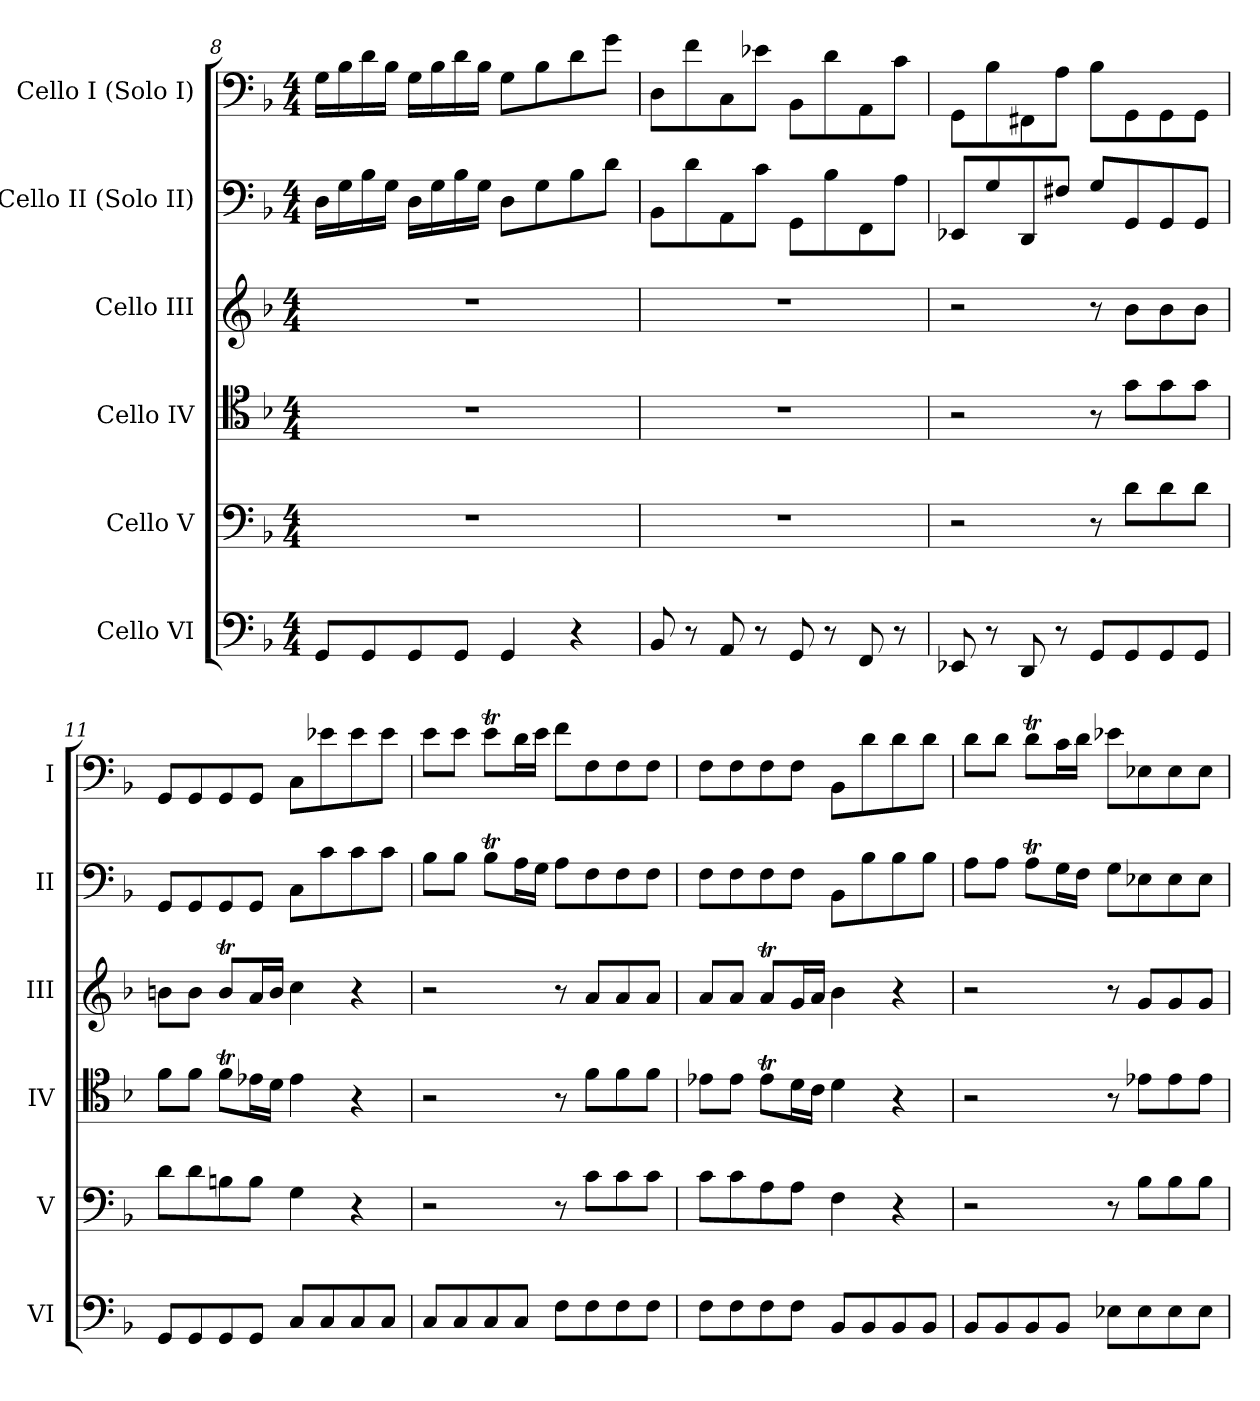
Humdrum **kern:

**kern	**kern	**kern	**kern	**kern	**kern
*part6	*part5	*part4	*part3	*part2	*part1
*staff6	*staff5	*staff4	*staff3	*staff2	*staff1
*I"Cello VI	*I"Cello V	*I"Cello IV	*I"Cello III	*I"Cello II (Solo II)	*I"Cello I (Solo I)
*I'VI	*I'V	*I'IV	*I'III	*I'II	*I'I
*clefF4	*clefF4	*clefC4	*clefG2	*clefF4	*clefF4
*k[b-]	*k[b-]	*k[b-]	*k[b-]	*k[b-]	*k[b-]
*M4/4	*M4/4	*M4/4	*M4/4	*M4/4	*M4/4
=8	=8	=8	=8	=8	=8
8GG/L	1r	1r	1r	16D\LL	16G\LL
.	.	.	.	16G\	16B-\
8GG/	.	.	.	16B-\	16d\
.	.	.	.	16G\JJ	16B-\JJ
8GG/	.	.	.	16D\LL	16G\LL
.	.	.	.	16G\	16B-\
8GG/J	.	.	.	16B-\	16d\
.	.	.	.	16G\JJ	16B-\JJ
4GG/	.	.	.	8D\L	8G\L
.	.	.	.	8G\	8B-\
4r	.	.	.	8B-\	8d\
.	.	.	.	8d\J	8g\J
=9	=9	=9	=9	=9	=9
8BB-/	1r	1r	1r	8BB-\L	8D\L
8r	.	.	.	8d\	8f\
8AA/	.	.	.	8AA\	8C\
8r	.	.	.	8c\J	8e-X\J
8GG/	.	.	.	8GG\L	8BB-\L
8r	.	.	.	8B-\	8d\
8FF/	.	.	.	8FF\	8AA\
8r	.	.	.	8A\J	8c\J
=10	=10	=10	=10	=10	=10
8EE-X/	2r	2r	2r	8EE-X/L	8GG\L
8r	.	.	.	8G/	8B-\
8DD/	.	.	.	8DD/	8FF#X\
8r	.	.	.	8F#X/J	8A\J
8GG/L	8r	8r	8r	8G/L	8B-\L
8GG/	8d\L	8g\L	8b-\L	8GG/	8GG\
8GG/	8d\	8g\	8b-\	8GG/	8GG\
8GG/J	8d\J	8g\J	8b-\J	8GG/J	8GG\J
!!LO:PB:g=z
=11	=11	=11	=11	=11	=11
8GG/L	8d\L	8f\L	8bn\L	8GG/L	8GG/L
8GG/	8d\	8f\J	8b\J	8GG/	8GG/
8GG/	8Bn\	8fT\L	8bt/L	8GG/	8GG/
8GG/J	8B\J	16e-X\L	16a/L	8GG/J	8GG/J
.	.	16d\JJ	16b/JJ	.	.
8C/L	4G\	4e-\	4cc\	8C\L	8C\L
8C/	.	.	.	8c\	8e-X\
8C/	4r	4r	4r	8c\	8e-\
8C/J	.	.	.	8c\J	8e-\J
=12	=12	=12	=12	=12	=12
8C/L	2r	2r	2r	8B-\L	8e\L
8C/	.	.	.	8B-\J	8e\J
8C/	.	.	.	8B-T\L	8et\L
8C/J	.	.	.	16A\L	16d\L
.	.	.	.	16G\JJ	16e\JJ
8F\L	8r	8r	8r	8A\L	8f\L
8F\	8c\L	8f\L	8a/L	8F\	8F\
8F\	8c\	8f\	8a/	8F\	8F\
8F\J	8c\J	8f\J	8a/J	8F\J	8F\J
=13	=13	=13	=13	=13	=13
8F\L	8c\L	8e-X\L	8a/L	8F\L	8F\L
8F\	8c\	8e-\J	8a/J	8F\	8F\
8F\	8A\	8e-T\L	8at/L	8F\	8F\
8F\J	8A\J	16d\L	16g/L	8F\J	8F\J
.	.	16c\JJ	16a/JJ	.	.
8BB-/L	4F\	4d\	4b-\	8BB-\L	8BB-\L
8BB-/	.	.	.	8B-\	8d\
8BB-/	4r	4r	4r	8B-\	8d\
8BB-/J	.	.	.	8B-\J	8d\J
=14	=14	=14	=14	=14	=14
8BB-/L	2r	2r	2r	8A\L	8d\L
8BB-/	.	.	.	8A\J	8d\J
8BB-/	.	.	.	8At\L	8dT\L
8BB-/J	.	.	.	16G\L	16c\L
.	.	.	.	16F\JJ	16d\JJ
8E-X\L	8r	8r	8r	8G\L	8e-X\L
8E-\	8B-\L	8e-X\L	8g/L	8E-X\	8E-X\
8E-\	8B-\	8e-\	8g/	8E-\	8E-\
8E-\J	8B-\J	8e-\J	8g/J	8E-\J	8E-\J
=	=	=	=	=	=
*-	*-	*-	*-	*-	*-
